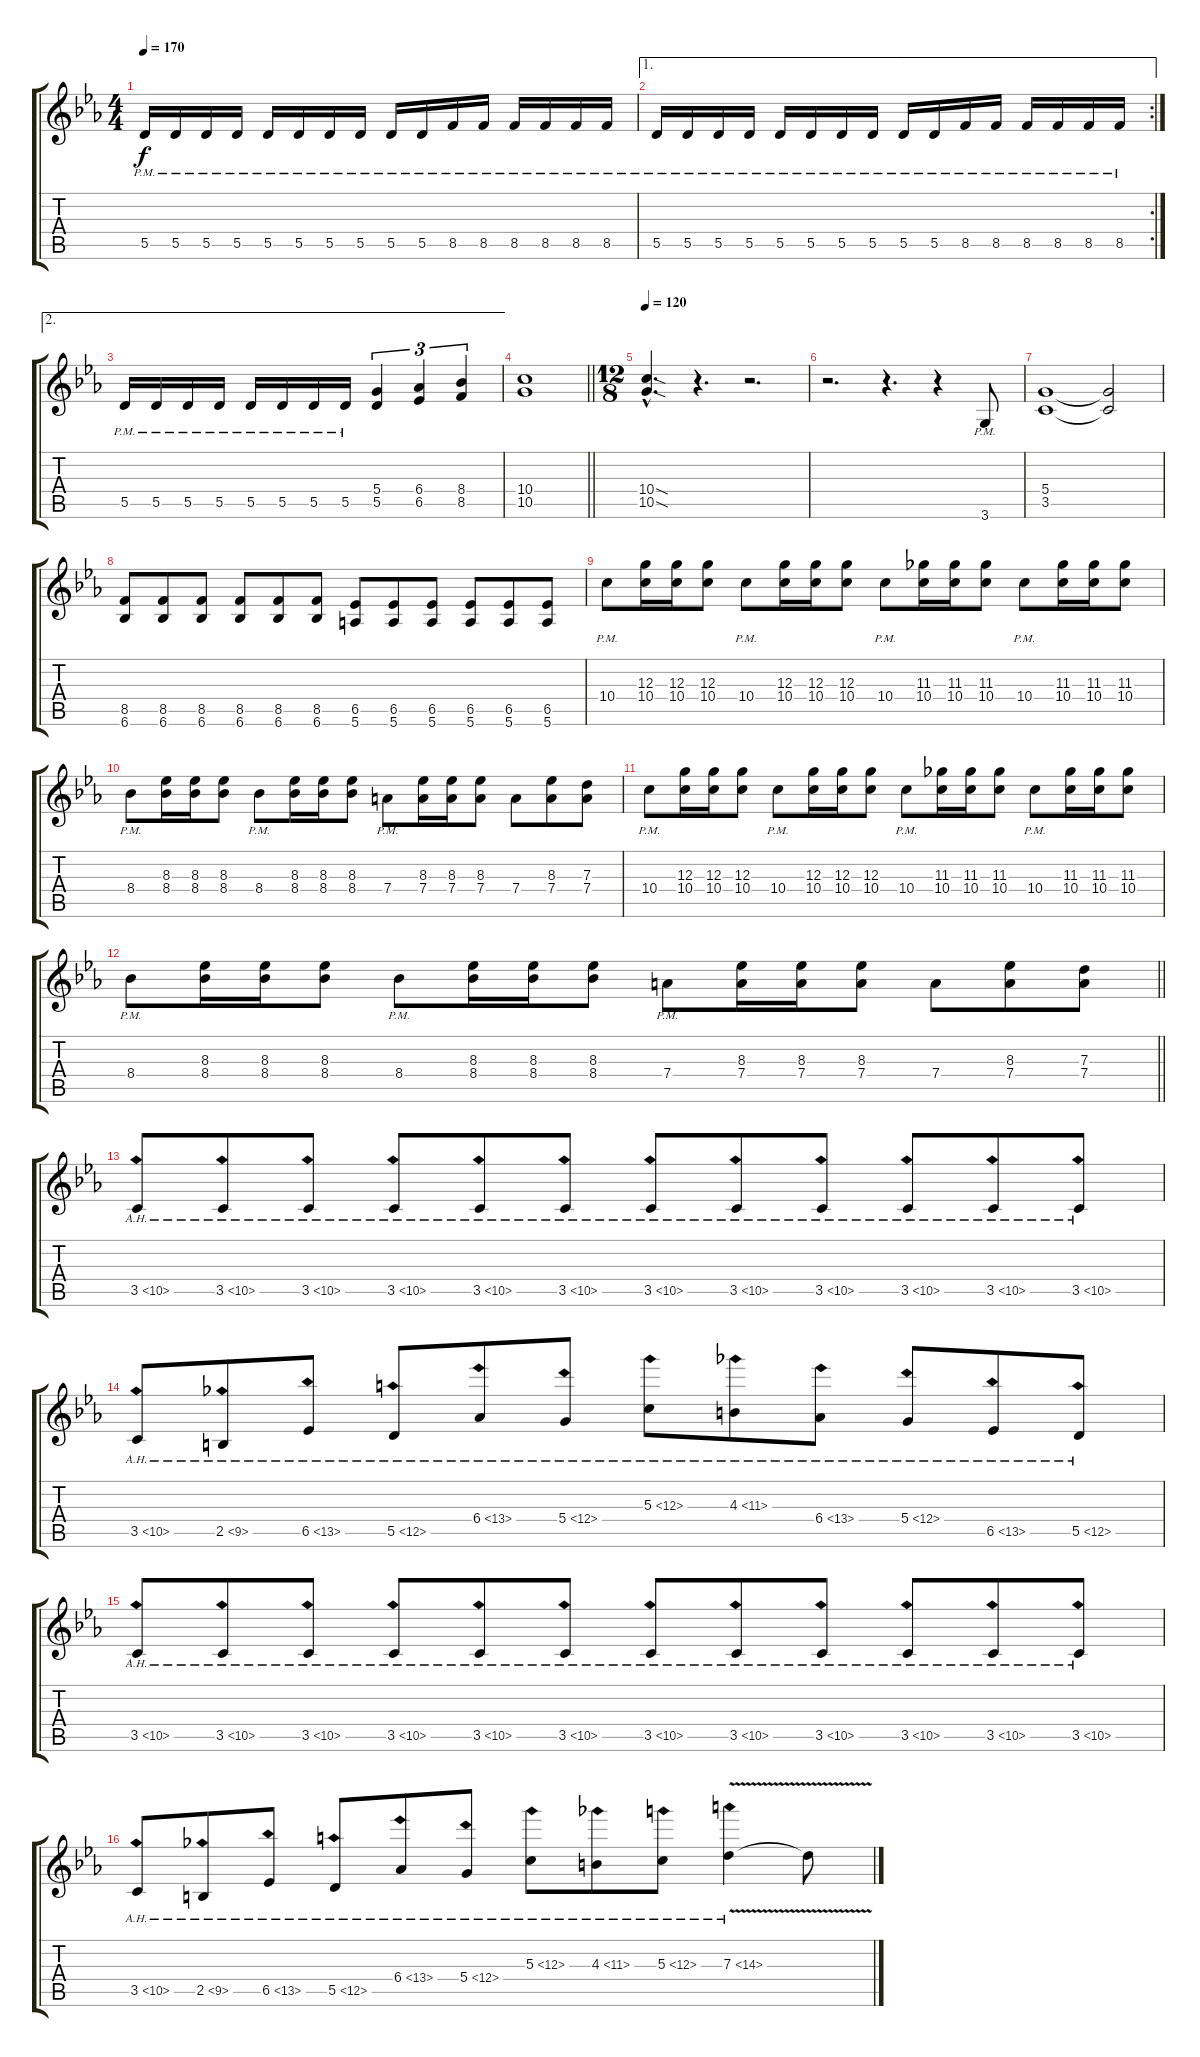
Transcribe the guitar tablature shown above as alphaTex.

\track "" {instrument distortionguitar}
\staff {score tabs}
\tuning (E4 B3 G3 D3 A2 E2) {hide}
\ts (4 4)
\tempo 170
\clef g2
\ks eb
5.5{pm}.16{dy f} 5.5{pm}.16 5.5{pm}.16 5.5{pm}.16 5.5{pm}.16 5.5{pm}.16 5.5{pm}.16 5.5{pm}.16 5.5{pm}.16 5.5{pm}.16 8.5{pm}.16 8.5{pm}.16 8.5{pm}.16 8.5{pm}.16 8.5{pm}.16 8.5{pm}.16 |
\ae 1
\rc 2
5.5{pm}.16 5.5{pm}.16 5.5{pm}.16 5.5{pm}.16 5.5{pm}.16 5.5{pm}.16 5.5{pm}.16 5.5{pm}.16 5.5{pm}.16 5.5{pm}.16 8.5{pm}.16 8.5{pm}.16 8.5{pm}.16 8.5{pm}.16 8.5{pm}.16 8.5{pm}.16 |
\ae 2
5.5{pm}.16 5.5{pm}.16 5.5{pm}.16 5.5{pm}.16 5.5{pm}.16 5.5{pm}.16 5.5{pm}.16 5.5{pm}.16 (5.4 5.5).4{tu (3 2)} (6.4 6.5).4{tu (3 2)} (8.4 8.5).4{tu (3 2)} |
\barLineRight lightlight
(10.4 10.5).1 |
\ts (12 8)
\tempo 120
(10.4{sod hac} 10.5{sod hac}).4{d} r.4{d} r.2{d} |
r.2{d} r.4{d} r.4 3.6{pm}.8 |
(5.4 3.5).1 (5.4{t} 3.5{t}).2 |
(8.5 6.6).8 (8.5 6.6).8 (8.5 6.6).8 (8.5 6.6).8 (8.5 6.6).8 (8.5 6.6).8 (6.5 5.6).8 (6.5 5.6).8 (6.5 5.6).8 (6.5 5.6).8 (6.5 5.6).8 (6.5 5.6).8 |
10.4{pm}.8 (12.3 10.4).16 (12.3 10.4).16 (12.3 10.4).8 10.4{pm}.8 (12.3 10.4).16 (12.3 10.4).16 (12.3 10.4).8 10.4{pm}.8 (11.3 10.4).16 (11.3 10.4).16 (11.3 10.4).8 10.4{pm}.8 (11.3 10.4).16 (11.3 10.4).16 (11.3 10.4).8 |
8.4{pm}.8 (8.3 8.4).16 (8.3 8.4).16 (8.3 8.4).8 8.4{pm}.8 (8.3 8.4).16 (8.3 8.4).16 (8.3 8.4).8 7.4{pm}.8 (8.3 7.4).16 (8.3 7.4).16 (8.3 7.4).8 7.4.8 (8.3 7.4).8 (7.3 7.4).8 |
10.4{pm}.8 (12.3 10.4).16 (12.3 10.4).16 (12.3 10.4).8 10.4{pm}.8 (12.3 10.4).16 (12.3 10.4).16 (12.3 10.4).8 10.4{pm}.8 (11.3 10.4).16 (11.3 10.4).16 (11.3 10.4).8 10.4{pm}.8 (11.3 10.4).16 (11.3 10.4).16 (11.3 10.4).8 |
\barLineRight lightlight
8.4{pm}.8 (8.3 8.4).16 (8.3 8.4).16 (8.3 8.4).8 8.4{pm}.8 (8.3 8.4).16 (8.3 8.4).16 (8.3 8.4).8 7.4{pm}.8 (8.3 7.4).16 (8.3 7.4).16 (8.3 7.4).8 7.4.8 (8.3 7.4).8 (7.3 7.4).8 |
3.5{ah 7}.8 3.5{ah 7}.8 3.5{ah 7}.8 3.5{ah 7}.8 3.5{ah 7}.8 3.5{ah 7}.8 3.5{ah 7}.8 3.5{ah 7}.8 3.5{ah 7}.8 3.5{ah 7}.8 3.5{ah 7}.8 3.5{ah 7}.8 |
3.5{ah 7}.8 2.5{ah 7}.8 6.5{ah 7}.8 5.5{ah 7}.8 6.4{ah 7}.8 5.4{ah 7}.8 5.3{ah 7}.8 4.3{ah 7}.8 6.4{ah 7}.8 5.4{ah 7}.8 6.5{ah 7}.8 5.5{ah 7}.8 |
3.5{ah 7}.8 3.5{ah 7}.8 3.5{ah 7}.8 3.5{ah 7}.8 3.5{ah 7}.8 3.5{ah 7}.8 3.5{ah 7}.8 3.5{ah 7}.8 3.5{ah 7}.8 3.5{ah 7}.8 3.5{ah 7}.8 3.5{ah 7}.8 |
3.5{ah 7}.8 2.5{ah 7}.8 6.5{ah 7}.8 5.5{ah 7}.8 6.4{ah 7}.8 5.4{ah 7}.8 5.3{ah 7}.8 4.3{ah 7}.8 5.3{ah 7}.8 7.3{ah 7 v}.4 7.3{t}.8
